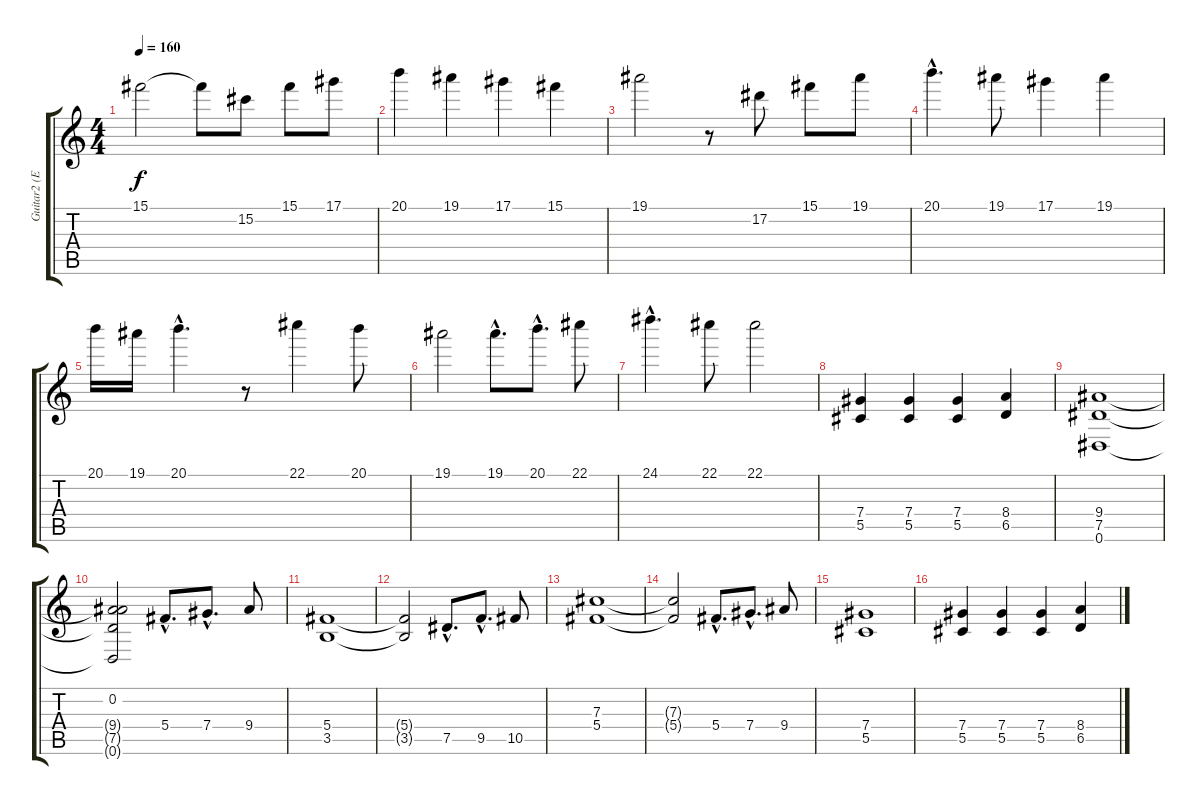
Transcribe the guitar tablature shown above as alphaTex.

\track ("Guitar2 (Eb-tuning)" "Guitar2 (E") {instrument overdrivenguitar}
\staff {score tabs}
\tuning (Eb4 Bb3 Gb3 Db3 Ab2 Eb2) {hide}
\ts (4 4)
\tempo 160
\clef g2
\ks c
15.1.2{dy f} 15.1{t}.8 15.2.8 15.1.8 17.1.8 |
20.1.4 19.1.4 17.1.4 15.1.4 |
19.1.2 r.8 17.2.8 15.1.8 19.1.8 |
20.1{hac}.4{d} 19.1.8 17.1.4 19.1.4 |
20.1.16 19.1.16 20.1{hac}.4{d} r.8 22.1.4 20.1.8 |
19.1.2 19.1{hac}.8{d} 20.1{hac}.8{d} 22.1.8 |
24.1{hac}.4{d} 22.1.8 22.1.2 |
(7.4 5.5).4 (7.4 5.5).4 (7.4 5.5).4 (8.4 6.5).4 |
(9.4 7.5 0.6).1 |
(0.2 9.4{t} 7.5{t} 0.6{t}).2 5.4{hac}.8{d} 7.4{hac}.8{d} 9.4.8 |
(5.4 3.5).1 |
(5.4{t} 3.5{t}).2 7.5{hac}.8{d} 9.5{hac}.8{d} 10.5.8 |
(7.3 5.4).1 |
(7.3{t} 5.4{t}).2 5.4{hac}.8{d} 7.4{hac}.8{d} 9.4.8 |
(7.4 5.5).1 |
(7.4 5.5).4 (7.4 5.5).4 (7.4 5.5).4 (8.4 6.5).4
